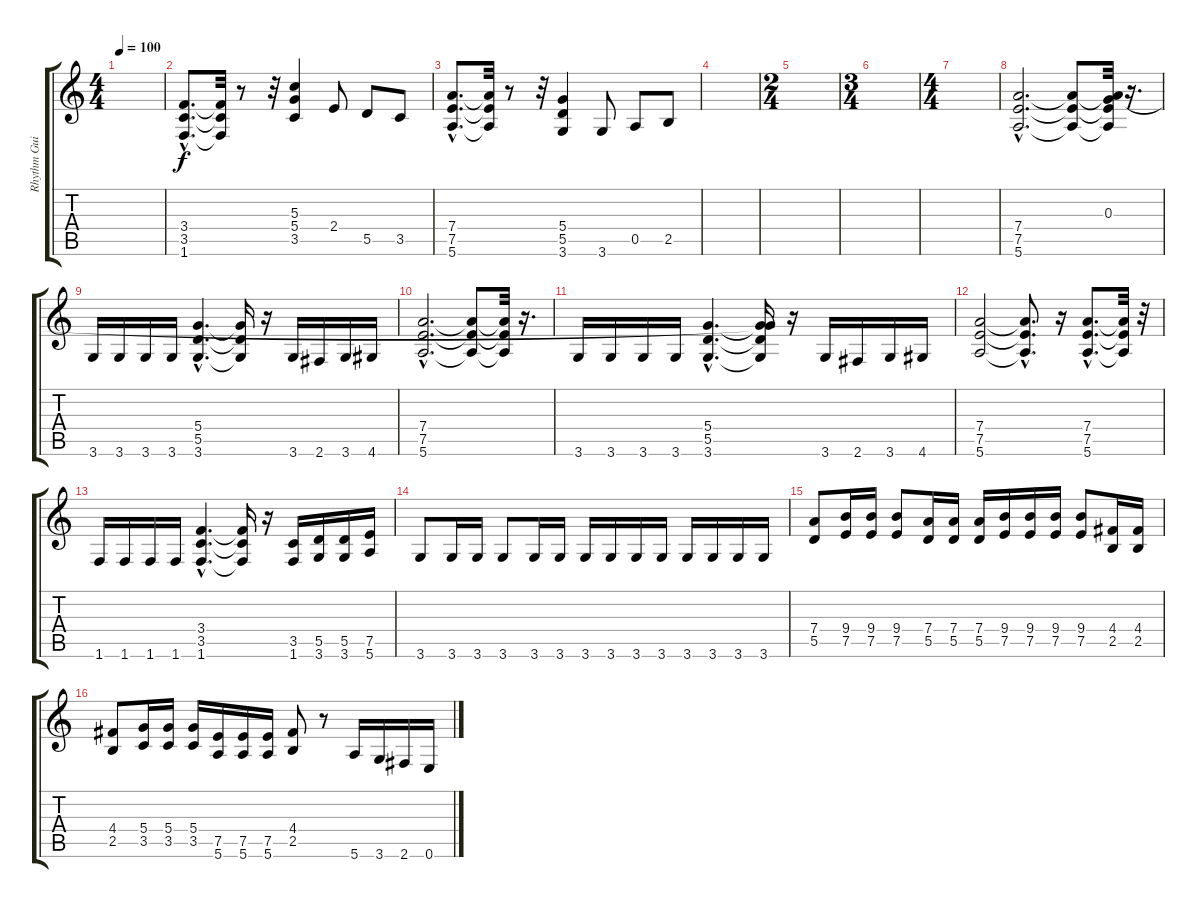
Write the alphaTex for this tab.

\track ("Rhythm Guitar " "Rhythm Gui") {instrument distortionguitar}
\staff {score tabs}
\tuning (E4 B3 G3 D3 A2 E2) {hide}
\ts (4 4)
\tempo 100
\clef g2
\ks c
|
(3.4{hac} 3.5{hac} 1.6{hac}).8{d} (3.4{t} 3.5{t} 1.6{t}).32 r.8 r.32 (5.3 5.4 3.5).4 2.4.8 5.5.8 3.5.8 |
(7.4{hac} 7.5{hac} 5.6{hac}).8{d} (7.4{t} 7.5{t} 5.6{t}).32 r.8 r.32 (5.4 5.5 3.6).4 3.6.8 0.5.8 2.5.8 |
|
\ts (2 4)
|
\ts (3 4)
|
\ts (4 4)
|
(7.4{hac} 7.5{hac} 5.6{hac}).2{d} (7.4{t} 7.5{t} 5.6{t}).8 (0.3 7.4{t} 7.5{t} 5.6{t}).32 r.16{d} |
3.6.16{instrument electricguitarmuted} 3.6.16 3.6.16 3.6.16 (5.4{hac} 5.5{hac} 3.6{hac}).4{d instrument distortionguitar} (5.4{t} 5.5{t} 3.6{t}).16 r.16 3.6.16 2.6.16 3.6.16 4.6.16 |
(7.4{hac} 7.5{hac} 5.6{hac}).2{d} (7.4{t} 7.5{t} 5.6{t}).8 (7.4{t} 7.5{t} 5.6{t}).32 r.16{d} |
3.6.16{instrument electricguitarmuted} 3.6.16 3.6.16 3.6.16 (5.4{hac} 5.5{hac} 3.6{hac}).4{d instrument distortionguitar} (0.3{t} 5.4{t} 5.5{t} 3.6{t}).16 r.16 3.6.16 2.6.16 3.6.16 4.6.16 |
(7.4 7.5 5.6).2 (7.4{hac t} 7.5{hac t} 5.6{hac t}).8{d} r.16 (7.4{hac} 7.5{hac} 5.6{hac}).8{d} (7.4{t} 7.5{t} 5.6{t}).32 r.32 |
1.6.16{instrument electricguitarmuted} 1.6.16 1.6.16 1.6.16 (3.4{hac} 3.5{hac} 1.6{hac}).4{d instrument distortionguitar} (3.4{t} 3.5{t} 1.6{t}).16 r.16 (3.5 1.6).16 (5.5 3.6).16 (5.5 3.6).16 (7.5 5.6).16 |
3.6.8{instrument electricguitarmuted} 3.6.16 3.6.16 3.6.8 3.6.16 3.6.16 3.6.16 3.6.16 3.6.16 3.6.16 3.6.16 3.6.16 3.6.16 3.6.16 |
(7.4 5.5).8 (9.4 7.5).16 (9.4 7.5).16 (9.4 7.5).8{instrument distortionguitar} (7.4 5.5).16{instrument electricguitarmuted} (7.4 5.5).16 (7.4 5.5).16{instrument distortionguitar} (9.4 7.5).16 (9.4 7.5).16{instrument electricguitarmuted} (9.4 7.5).16 (9.4 7.5).8{instrument distortionguitar} (4.4 2.5).16{instrument electricguitarmuted} (4.4 2.5).16 |
(4.4 2.5).8{instrument distortionguitar} (5.4 3.5).16{instrument electricguitarmuted} (5.4 3.5).16 (5.4 3.5).16{instrument distortionguitar} (7.5 5.6).16 (7.5 5.6).16 (7.5 5.6).16 (4.4 2.5).8 r.8 5.6.16 3.6.16 2.6.16 0.6.16
